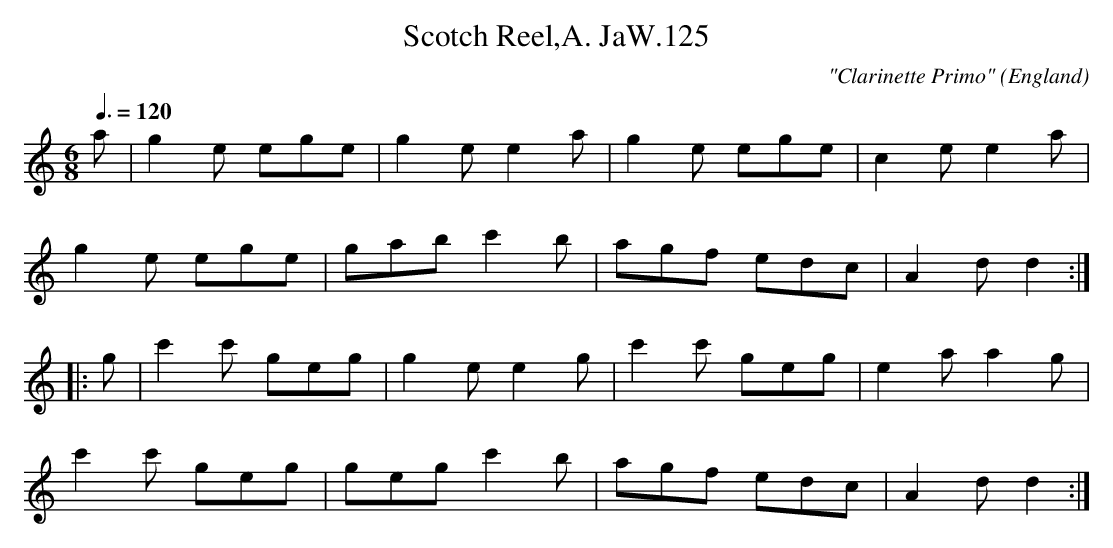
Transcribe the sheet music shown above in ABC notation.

X:1
T:Scotch Reel,A. JaW.125
C:"Clarinette Primo"
L:1/8
M:6/8
O:England
Q:3/8=120
K:C
a|g2e ege|g2e e2a|g2e ege|c2e e2a|!
g2e ege|gab c'2b|agf edc|A2d d2:|!
|:g|c'2c' geg|g2e e2g|c'2c' geg|e2a a2g|!
c'2c' geg|geg c'2b|agf edc|A2d d2:|
